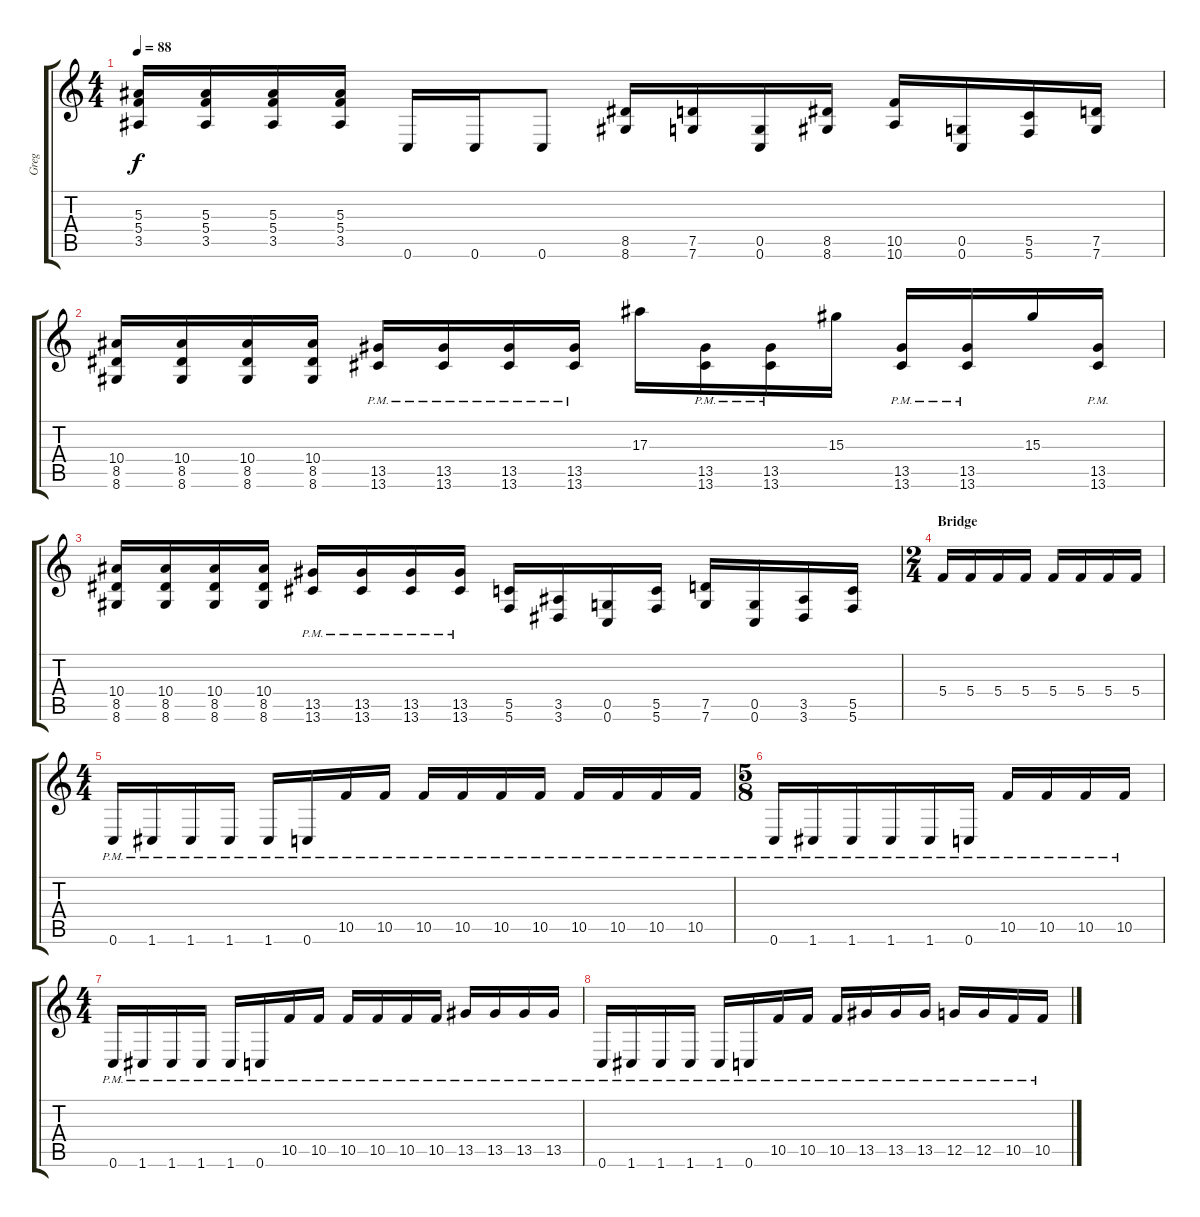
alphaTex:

\track ("Greg" "Greg") {instrument distortionguitar}
\staff {score tabs}
\tuning (D4 A3 F3 C3 G2 C2) {hide}
\ts (4 4)
\tempo 88
\clef g2
\ks c
(5.3 5.4 3.5).16{dy f} (5.3 5.4 3.5).16 (5.3 5.4 3.5).16 (5.3 5.4 3.5).16 0.6.16 0.6.16 0.6.8 (8.5 8.6).16 (7.5 7.6).16 (0.5 0.6).16 (8.5 8.6).16 (10.5 10.6).16 (0.5 0.6).16 (5.5 5.6).16 (7.5 7.6).16 |
(10.4 8.5 8.6).16 (10.4 8.5 8.6).16 (10.4 8.5 8.6).16 (10.4 8.5 8.6).16 (13.5{pm} 13.6{pm}).16 (13.5{pm} 13.6{pm}).16 (13.5{pm} 13.6{pm}).16 (13.5{pm} 13.6{pm}).16 17.3.16 (13.5{pm} 13.6{pm}).16 (13.5{pm} 13.6{pm}).16 15.3.16 (13.5{pm} 13.6{pm}).16 (13.5{pm} 13.6{pm}).16 15.3.16 (13.5{pm} 13.6{pm}).16 |
(10.4 8.5 8.6).16 (10.4 8.5 8.6).16 (10.4 8.5 8.6).16 (10.4 8.5 8.6).16 (13.5{pm} 13.6{pm}).16 (13.5{pm} 13.6{pm}).16 (13.5{pm} 13.6{pm}).16 (13.5{pm} 13.6{pm}).16 (5.5 5.6).16 (3.5 3.6).16 (0.5 0.6).16 (5.5 5.6).16 (7.5 7.6).16 (0.5 0.6).16 (3.5 3.6).16 (5.5 5.6).16 |
\ts (2 4)
\section ("" "Bridge")
5.4.16 5.4.16 5.4.16 5.4.16 5.4.16 5.4.16 5.4.16 5.4.16 |
\ts (4 4)
0.6{pm}.16 1.6{pm}.16 1.6{pm}.16 1.6{pm}.16 1.6{pm}.16 0.6{pm}.16 10.5{pm}.16 10.5{pm}.16 10.5{pm}.16 10.5{pm}.16 10.5{pm}.16 10.5{pm}.16 10.5{pm}.16 10.5{pm}.16 10.5{pm}.16 10.5{pm}.16 |
\ts (5 8)
0.6{pm}.16 1.6{pm}.16 1.6{pm}.16 1.6{pm}.16 1.6{pm}.16 0.6{pm}.16 10.5{pm}.16 10.5{pm}.16 10.5{pm}.16 10.5{pm}.16 |
\ts (4 4)
0.6{pm}.16 1.6{pm}.16 1.6{pm}.16 1.6{pm}.16 1.6{pm}.16 0.6{pm}.16 10.5{pm}.16 10.5{pm}.16 10.5{pm}.16 10.5{pm}.16 10.5{pm}.16 10.5{pm}.16 13.5{pm}.16 13.5{pm}.16 13.5{pm}.16 13.5{pm}.16 |
0.6{pm}.16 1.6{pm}.16 1.6{pm}.16 1.6{pm}.16 1.6{pm}.16 0.6{pm}.16 10.5{pm}.16 10.5{pm}.16 10.5{pm}.16 13.5{pm}.16 13.5{pm}.16 13.5{pm}.16 12.5{pm}.16 12.5{pm}.16 10.5{pm}.16 10.5{pm}.16
